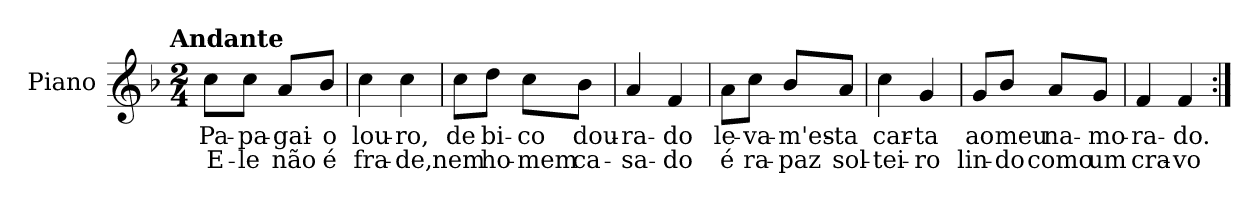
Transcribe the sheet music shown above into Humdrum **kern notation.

**kern	**text	**text
*part1	*part1	*part1
*staff1	*staff1	*staff1
*I"Piano	*	*
*I'Pno.	*	*
*clefG2	*	*
*k[b-]	*	*
!!LO:TX:omd:t=Andante
*M2/4	*	*
*MM80	*	*
=1	=1	=1
8cc\L	Pa-	E-
8cc\J	-pa-	-le
8a/L	-gai-	não
8b-/J	-o	é
=2	=2	=2
4cc\	lou-	fra-
4cc\	-ro,	-de,
=3	=3	=3
8cc\L	de	nem
8dd\J	bi-	ho-
8cc\L	-co	-mem
8b-\J	dou-	ca-
=4	=4	=4
4a/	-ra-	-sa-
4f/	-do	-do
!!LO:LB:g=z
=5	=5	=5
8a\L	le-	é
8cc\J	-va-	ra-
8b-/L	-m'es-	-paz
8a/J	-ta	sol-
=6	=6	=6
4cc\	car-	-tei-
4g/	-ta	-ro
=7	=7	=7
8g/L	ao	lin-
8b-/J	meu	-do
8a/L	na-	como
8g/J	-mo-	um
=8	=8	=8
4f/	-ra-	cra-
4f/	-do.	-vo
=:|!	=:|!	=:|!
*-	*-	*-
